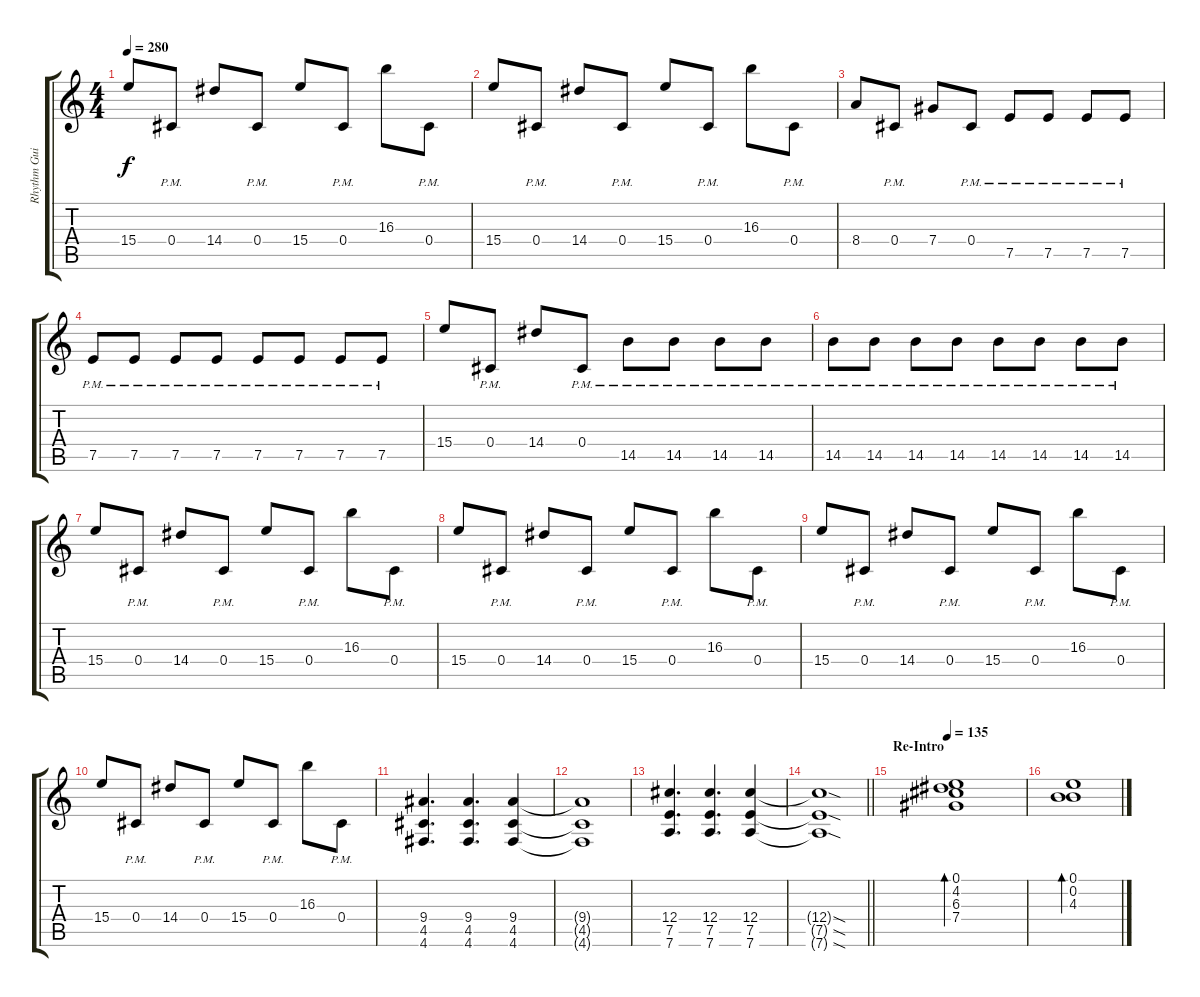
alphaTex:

\track ("Rhythm Guitar 1" "Rhythm Gui") {instrument distortionguitar}
\staff {score tabs}
\tuning (E4 B3 G3 Db3 A2 D2) {hide}
\ts (4 4)
\tempo 280
\clef g2
\ks c
15.4.8{dy f} 0.4{pm}.8 14.4.8 0.4{pm}.8 15.4.8 0.4{pm}.8 16.3.8 0.4{pm}.8 |
15.4.8 0.4{pm}.8 14.4.8 0.4{pm}.8 15.4.8 0.4{pm}.8 16.3.8 0.4{pm}.8 |
8.4.8 0.4{pm}.8 7.4.8 0.4{pm}.8 7.5{pm}.8 7.5{pm}.8 7.5{pm}.8 7.5{pm}.8 |
7.5{pm}.8 7.5{pm}.8 7.5{pm}.8 7.5{pm}.8 7.5{pm}.8 7.5{pm}.8 7.5{pm}.8 7.5{pm}.8 |
15.4.8 0.4{pm}.8 14.4.8 0.4{pm}.8 14.5{pm}.8 14.5{pm}.8 14.5{pm}.8 14.5{pm}.8 |
14.5{pm}.8 14.5{pm}.8 14.5{pm}.8 14.5{pm}.8 14.5{pm}.8 14.5{pm}.8 14.5{pm}.8 14.5{pm}.8 |
15.4.8 0.4{pm}.8 14.4.8 0.4{pm}.8 15.4.8 0.4{pm}.8 16.3.8 0.4{pm}.8 |
15.4.8 0.4{pm}.8 14.4.8 0.4{pm}.8 15.4.8 0.4{pm}.8 16.3.8 0.4{pm}.8 |
15.4.8 0.4{pm}.8 14.4.8 0.4{pm}.8 15.4.8 0.4{pm}.8 16.3.8 0.4{pm}.8 |
15.4.8 0.4{pm}.8 14.4.8 0.4{pm}.8 15.4.8 0.4{pm}.8 16.3.8 0.4{pm}.8 |
(9.4 4.5 4.6).4{d} (9.4 4.5 4.6).4{d} (9.4 4.5 4.6).4 |
(9.4{t} 4.5{t} 4.6{t}).1 |
(12.4 7.5 7.6).4{d} (12.4 7.5 7.6).4{d} (12.4 7.5 7.6).4 |
\barLineRight lightlight
(12.4{sod t} 7.5{sod t} 7.6{sod t}).1 |
\section ("" "Re-Intro")
\tempo 135
(0.1 4.2 6.3 7.4).1{bd 240 balance 8 instrument acousticguitarsteel} |
(0.1 0.2 4.3).1{bd 240}
